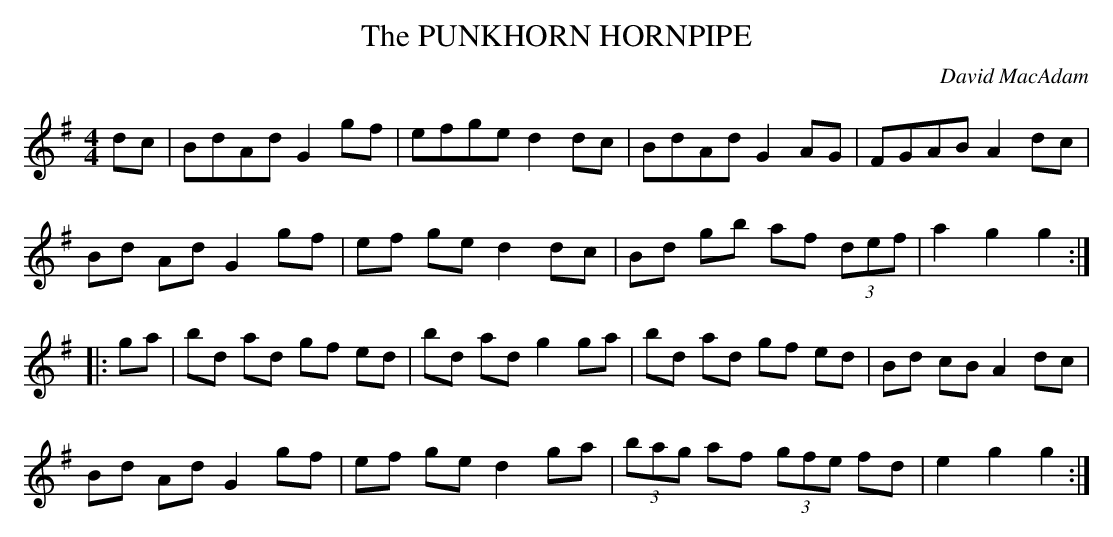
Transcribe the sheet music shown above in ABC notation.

X:1
T:PUNKHORN HORNPIPE, The
C:David MacAdam
M:4/4
L:1/8
K:Gmaj
dc | BdAd G2gf|efge d2dc|BdAd G2AG|FGAB A2dc|
Bd Ad G2 gf | ef ge d2 dc | Bd gb af (3def | a2 g2 g2 :|
|: ga | bd ad gf ed | bd ad g2 ga | bd ad gf ed | Bd cB A2 dc |
Bd Ad G2 gf | ef ge d2 ga | (3bag af (3gfe fd | e2 g2 g2 :|
